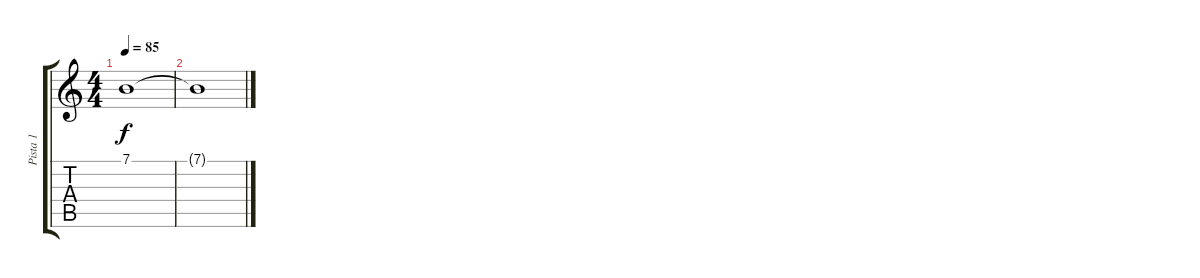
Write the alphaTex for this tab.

\track ("Pista 1" "Pista 1") {instrument musicbox}
\staff {score tabs}
\tuning (E4 B3 G3 D3 A2 E2) {hide}
\ts (4 4)
\tempo 85
\clef g2
\ks c
7.1.1{dy f} |
7.1{t}.1
